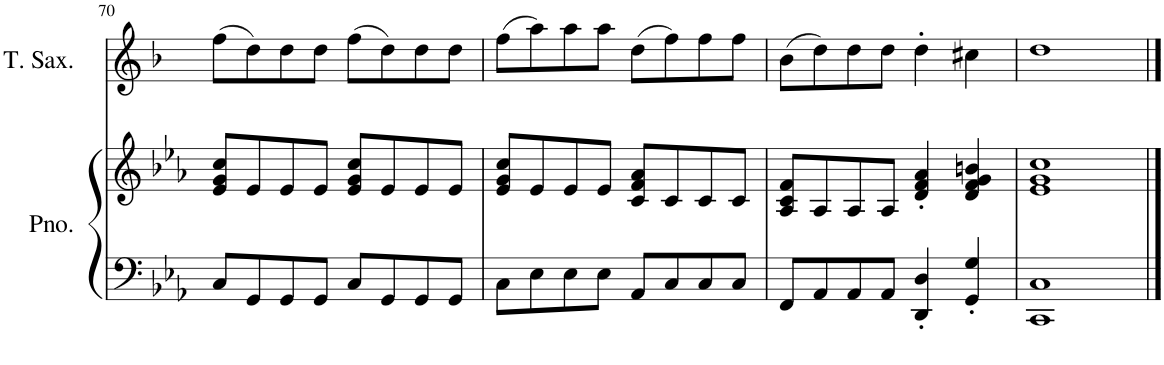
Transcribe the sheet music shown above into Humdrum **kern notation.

**kern	**kern	**kern
*part2	*part2	*part1
*staff3	*staff2	*staff1
*I"Piano	*	*I"Tenor Saxophone
*I'Pno.	*	*I'T. Sax.
!!LO:PB:g=z
*clefF4	*clefG2	*clefG2
*	*	*Trd8c14
*k[b-e-a-]	*k[b-e-a-]	*k[b-]
*M4/4	*M4/4	*M4/4
=70	=70	=70
8C/L	8e-/ 8g/ 8cc/L	(8ff\L
8GG/	8e-/	8dd\)
8GG/	8e-/	8dd\
8GG/J	8e-/J	8dd\J
8C/L	8e-/ 8g/ 8cc/L	(8ff\L
8GG/	8e-/	8dd\)
8GG/	8e-/	8dd\
8GG/J	8e-/J	8dd\J
=71	=71	=71
8C\L	8e-/ 8g/ 8cc/L	(8ff\L
8E-\	8e-/	8aa\)
8E-\	8e-/	8aa\
8E-\J	8e-/J	8aa\J
8AA-/L	8c/ 8f/ 8a-/L	(8dd\L
8C/	8c/	8ff\)
8C/	8c/	8ff\
8C/J	8c/J	8ff\J
=72	=72	=72
8FF/L	8A-/ 8c/ 8f/L	(8b-\L
8AA-/	8A-/	8dd\)
8AA-/	8A-/	8dd\
8AA-/J	8A-/J	8dd\J
4DD/' 4D/'	4d/' 4f/' 4a-/'	4dd'\
4GG/' 4G/'	4d/ 4f/ 4g/ 4bn/	4cc#X\
=73	=73	=73
1CC 1C	1e- 1g 1cc	1dd
==	==	==
*-	*-	*-
